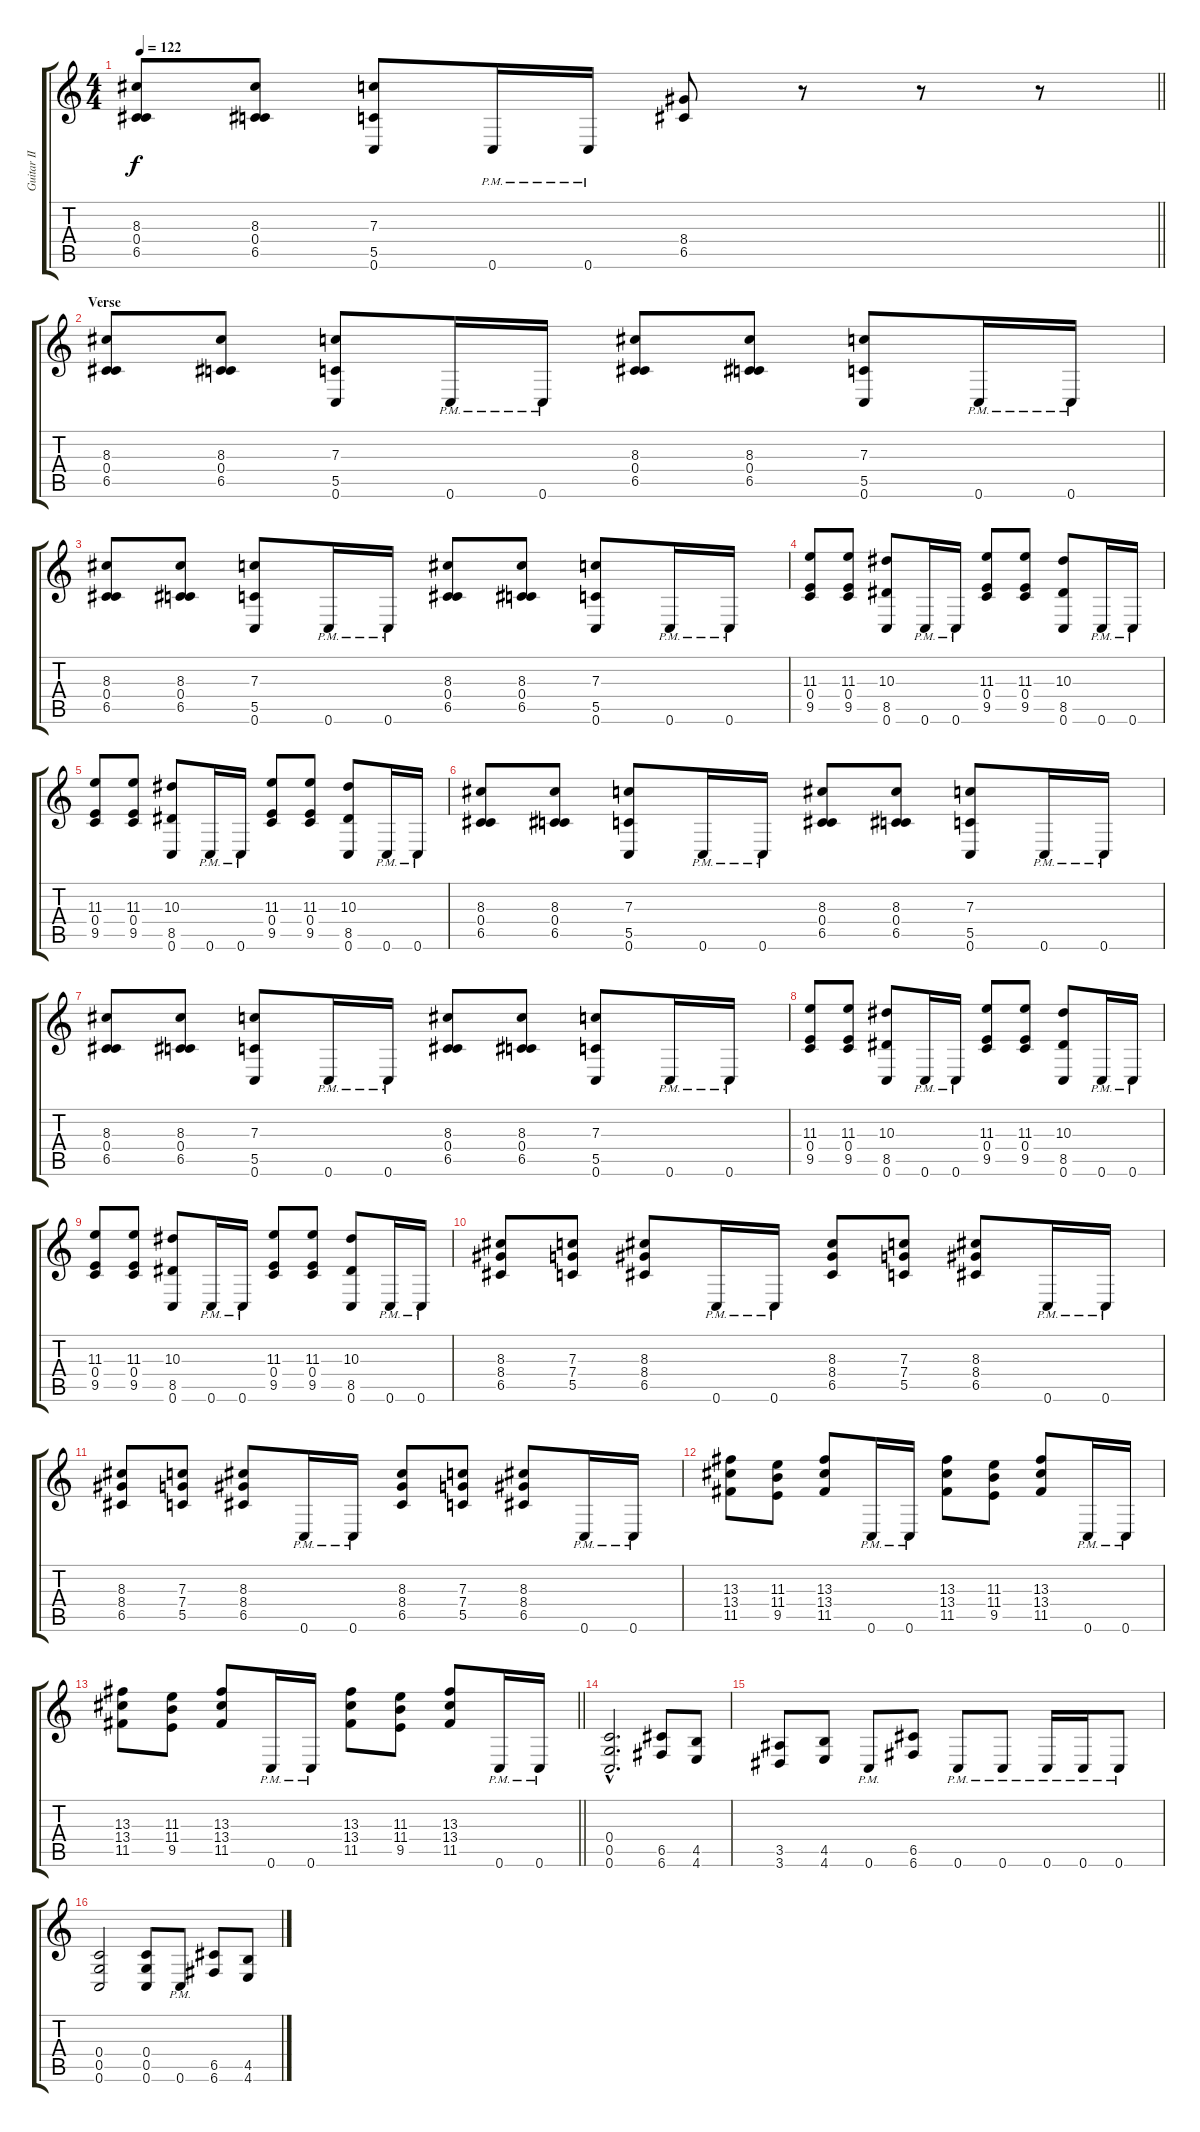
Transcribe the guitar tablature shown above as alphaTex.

\track ("Guitar II" "Guitar II") {instrument distortionguitar}
\staff {score tabs}
\tuning (D4 A3 F3 C3 G2 C2) {hide}
\ts (4 4)
\tempo 122
\clef g2
\barLineRight lightlight
\ks c
(8.3 0.4 6.5).8{dy f} (8.3 0.4 6.5).8 (7.3 5.5 0.6).8 0.6{pm}.16 0.6{pm}.16 (8.4 6.5).8 r.8 r.8 r.8 |
\section ("" "Verse")
(8.3 0.4 6.5).8 (8.3 0.4 6.5).8 (7.3 5.5 0.6).8 0.6{pm}.16 0.6{pm}.16 (8.3 0.4 6.5).8 (8.3 0.4 6.5).8 (7.3 5.5 0.6).8 0.6{pm}.16 0.6{pm}.16 |
(8.3 0.4 6.5).8 (8.3 0.4 6.5).8 (7.3 5.5 0.6).8 0.6{pm}.16 0.6{pm}.16 (8.3 0.4 6.5).8 (8.3 0.4 6.5).8 (7.3 5.5 0.6).8 0.6{pm}.16 0.6{pm}.16 |
(11.3 0.4 9.5).8 (11.3 0.4 9.5).8 (10.3 8.5 0.6).8 0.6{pm}.16 0.6{pm}.16 (11.3 0.4 9.5).8 (11.3 0.4 9.5).8 (10.3 8.5 0.6).8 0.6{pm}.16 0.6{pm}.16 |
(11.3 0.4 9.5).8 (11.3 0.4 9.5).8 (10.3 8.5 0.6).8 0.6{pm}.16 0.6{pm}.16 (11.3 0.4 9.5).8 (11.3 0.4 9.5).8 (10.3 8.5 0.6).8 0.6{pm}.16 0.6{pm}.16 |
(8.3 0.4 6.5).8 (8.3 0.4 6.5).8 (7.3 5.5 0.6).8 0.6{pm}.16 0.6{pm}.16 (8.3 0.4 6.5).8 (8.3 0.4 6.5).8 (7.3 5.5 0.6).8 0.6{pm}.16 0.6{pm}.16 |
(8.3 0.4 6.5).8 (8.3 0.4 6.5).8 (7.3 5.5 0.6).8 0.6{pm}.16 0.6{pm}.16 (8.3 0.4 6.5).8 (8.3 0.4 6.5).8 (7.3 5.5 0.6).8 0.6{pm}.16 0.6{pm}.16 |
(11.3 0.4 9.5).8 (11.3 0.4 9.5).8 (10.3 8.5 0.6).8 0.6{pm}.16 0.6{pm}.16 (11.3 0.4 9.5).8 (11.3 0.4 9.5).8 (10.3 8.5 0.6).8 0.6{pm}.16 0.6{pm}.16 |
(11.3 0.4 9.5).8 (11.3 0.4 9.5).8 (10.3 8.5 0.6).8 0.6{pm}.16 0.6{pm}.16 (11.3 0.4 9.5).8 (11.3 0.4 9.5).8 (10.3 8.5 0.6).8 0.6{pm}.16 0.6{pm}.16 |
(8.3 8.4 6.5).8 (7.3 7.4 5.5).8 (8.3 8.4 6.5).8 0.6{pm}.16 0.6{pm}.16 (8.3 8.4 6.5).8 (7.3 7.4 5.5).8 (8.3 8.4 6.5).8 0.6{pm}.16 0.6{pm}.16 |
(8.3 8.4 6.5).8 (7.3 7.4 5.5).8 (8.3 8.4 6.5).8 0.6{pm}.16 0.6{pm}.16 (8.3 8.4 6.5).8 (7.3 7.4 5.5).8 (8.3 8.4 6.5).8 0.6{pm}.16 0.6{pm}.16 |
(13.3 13.4 11.5).8 (11.3 11.4 9.5).8 (13.3 13.4 11.5).8 0.6{pm}.16 0.6{pm}.16 (13.3 13.4 11.5).8 (11.3 11.4 9.5).8 (13.3 13.4 11.5).8 0.6{pm}.16 0.6{pm}.16 |
\barLineRight lightlight
(13.3 13.4 11.5).8 (11.3 11.4 9.5).8 (13.3 13.4 11.5).8 0.6{pm}.16 0.6{pm}.16 (13.3 13.4 11.5).8 (11.3 11.4 9.5).8 (13.3 13.4 11.5).8 0.6{pm}.16 0.6{pm}.16 |
\section ("" "")
(0.4{hac} 0.5{hac} 0.6{hac}).2{d} (6.5 6.6).8 (4.5 4.6).8 |
(3.5 3.6).8 (4.5 4.6).8 0.6{pm}.8 (6.5 6.6).8 0.6{pm}.8 0.6{pm}.8 0.6{pm}.16 0.6{pm}.16 0.6{pm}.8 |
(0.4 0.5 0.6).2 (0.4 0.5 0.6).8 0.6{pm}.8 (6.5 6.6).8 (4.5 4.6).8
